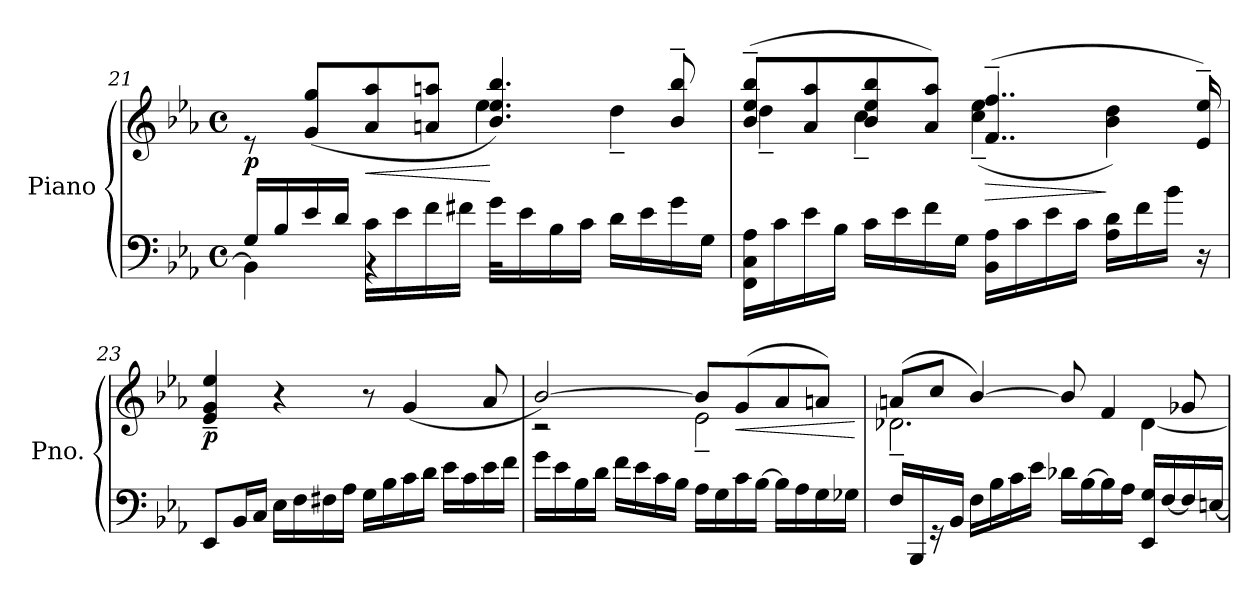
**kern	**kern	**dynam
*part1	*part1	*part1
*staff2	*staff1	*staff1/2
*I"Piano	*	*
*I'Pno.	*	*
!!LO:LB:g=z
*clefF4	*clefG2	*
*k[b-e-a-]	*k[b-e-a-]	*
*M4/4	*M4/4	*
*met(c)	*met(c)	*
=21	=21	=21
*^	*^	*
!	!	!	!	!LO:DY:b
16G/LL	4BB-\]	8re	2ryy	p
16B-/	.	.	.	.
16e-/	.	(8g/ 8gg/L	.	.
16d/JJ	.	.	.	.
!	!	!	!	!LO:HP:b
16c\LL	4rBB	8a-/ 8aa-/	.	<
16e-\	.	.	.	.
16f\	.	8an/ 8aan/J	.	.
16f#X\JJ	.	.	.	.
16g\LL	2rBB	4.b-/ 4.ee-/ 4.bb-/)	4ee-\	[
16e-\	.	.	.	.
16B-\	.	.	.	.
16c\JJ	.	.	.	.
16d\LL	.	.	4dd~\	.
16e-\	.	.	.	.
16g\	.	8b-/~ 8bb-/~	.	.
16G\JJ	.	.	.	.
*v	*v	*	*	*
=22	=22	=22	=22
16FF\ 16C\ 16A-\LL	(8b-/~ 8ee-/~ 8bb-/~L	4dd~\	.
16c\	.	.	.
16e-\	8a-/ 8aa-/	.	.
16B-\JJ	.	.	.
16c\LL	8b-/ 8ee-/ 8bb-/	4cc~\	.
16e-\	.	.	.
16f\	8a-/ 8aa-/J)	.	.
16G\JJ	.	.	.
!	!	!	!LO:HP:b
16BB-\ 16A-\LL	(4..f/~ 4..ff/~	(>4cc\~ 4ee-\~	>
16c\	.	.	.
16e-\	.	.	.
16c\JJ	.	.	.
16A-\ 16d\LL	.	4b-\ 4dd\)	]
16f\	.	.	.
16b-\JJ	.	.	.
16r	16e-/~ 16ee-/~)	.	.
*	*v	*v	*
!!LO:PB:g=z
=23	=23	=23
!	!	!LO:DY:b
8EE-/L	4e-/~ 4g/~ 4ee-/~	p
16BB-/L	.	.
16C/JJ	.	.
16E-\LL	4r	.
16F\	.	.
16F#X\	.	.
16A-\JJ	.	.
16G\LL	8r	.
16B-\	.	.
16c\	(>4g/	.
16d\JJ	.	.
16e-\LL	.	.
16c\	.	.
16e-\	8a-/	.
16f\JJ	.	.
=24	=24	=24
*	*^	*
16g\LL	[2b-/)	2r	.
16e-\	.	.	.
16B-\	.	.	.
16d\JJ	.	.	.
16f\LL	.	.	.
16e-\	.	.	.
16c\	.	.	.
16B-\JJ	.	.	.
16A-\LL	8b-/L]	2e-~\	.
16G\	.	.	.
!	!	!	!LO:HP:b
16c\	(8g/	.	<
[16B-\JJ	.	.	.
16B-\LL]	8a-/	.	.
16A-\	.	.	.
16G\	8an/J)	.	.
16G-X\JJ	.	.	.
*	*v	*v	*
.	.	[
!!LO:LB:g=z
=25	=25	=25
*	*^	*
16F/LL	(8an/L	2.d-X~\	.
16BBB-/	.	.	.
16r	8cc/J	.	.
16BB-/JJ	.	.	.
16F\LL	[4b-/)	.	.
16B-\	.	.	.
16c\	.	.	.
16e-\JJ	.	.	.
16d-X\LL	8b-/]	.	.
[16B-\	.	.	.
16B-\]	4f/	.	.
16A-\JJ	.	.	.
16EE-/ 16G/LL	.	[4d-\	.
[16F/	.	.	.
16F/]	8g-X/	.	.
[16En/JJ	.	.	.
*	*v	*v	*
=	=	=
*-	*-	*-
